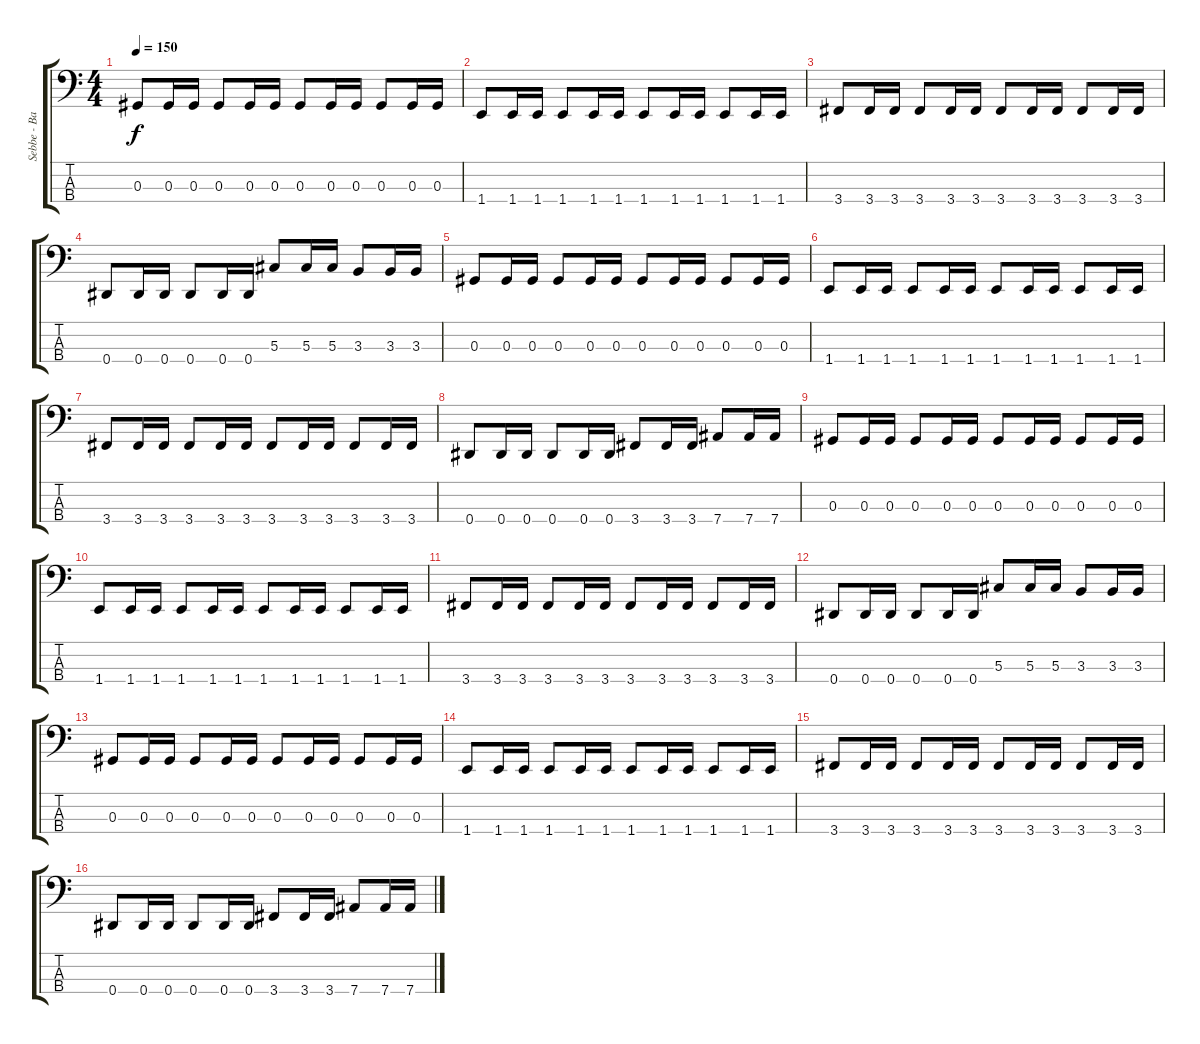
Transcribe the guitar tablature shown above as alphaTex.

\track ("Sebbe - Bass/Lead" "Sebbe - Ba") {instrument electricbasspick}
\staff {score tabs}
\tuning (Gb2 Db2 Ab1 Eb1) {hide}
\ts (4 4)
\tempo 150
\clef f4
\ks c
0.3.8{dy f} 0.3.16 0.3.16 0.3.8 0.3.16 0.3.16 0.3.8 0.3.16 0.3.16 0.3.8 0.3.16 0.3.16 |
1.4.8 1.4.16 1.4.16 1.4.8 1.4.16 1.4.16 1.4.8 1.4.16 1.4.16 1.4.8 1.4.16 1.4.16 |
3.4.8 3.4.16 3.4.16 3.4.8 3.4.16 3.4.16 3.4.8 3.4.16 3.4.16 3.4.8 3.4.16 3.4.16 |
0.4.8 0.4.16 0.4.16 0.4.8 0.4.16 0.4.16 5.3.8 5.3.16 5.3.16 3.3.8 3.3.16 3.3.16 |
0.3.8 0.3.16 0.3.16 0.3.8 0.3.16 0.3.16 0.3.8 0.3.16 0.3.16 0.3.8 0.3.16 0.3.16 |
1.4.8 1.4.16 1.4.16 1.4.8 1.4.16 1.4.16 1.4.8 1.4.16 1.4.16 1.4.8 1.4.16 1.4.16 |
3.4.8 3.4.16 3.4.16 3.4.8 3.4.16 3.4.16 3.4.8 3.4.16 3.4.16 3.4.8 3.4.16 3.4.16 |
0.4.8 0.4.16 0.4.16 0.4.8 0.4.16 0.4.16 3.4.8 3.4.16 3.4.16 7.4.8 7.4.16 7.4.16 |
0.3.8 0.3.16 0.3.16 0.3.8 0.3.16 0.3.16 0.3.8 0.3.16 0.3.16 0.3.8 0.3.16 0.3.16 |
1.4.8 1.4.16 1.4.16 1.4.8 1.4.16 1.4.16 1.4.8 1.4.16 1.4.16 1.4.8 1.4.16 1.4.16 |
3.4.8 3.4.16 3.4.16 3.4.8 3.4.16 3.4.16 3.4.8 3.4.16 3.4.16 3.4.8 3.4.16 3.4.16 |
0.4.8 0.4.16 0.4.16 0.4.8 0.4.16 0.4.16 5.3.8 5.3.16 5.3.16 3.3.8 3.3.16 3.3.16 |
0.3.8 0.3.16 0.3.16 0.3.8 0.3.16 0.3.16 0.3.8 0.3.16 0.3.16 0.3.8 0.3.16 0.3.16 |
1.4.8 1.4.16 1.4.16 1.4.8 1.4.16 1.4.16 1.4.8 1.4.16 1.4.16 1.4.8 1.4.16 1.4.16 |
3.4.8 3.4.16 3.4.16 3.4.8 3.4.16 3.4.16 3.4.8 3.4.16 3.4.16 3.4.8 3.4.16 3.4.16 |
0.4.8 0.4.16 0.4.16 0.4.8 0.4.16 0.4.16 3.4.8 3.4.16 3.4.16 7.4.8 7.4.16 7.4.16
